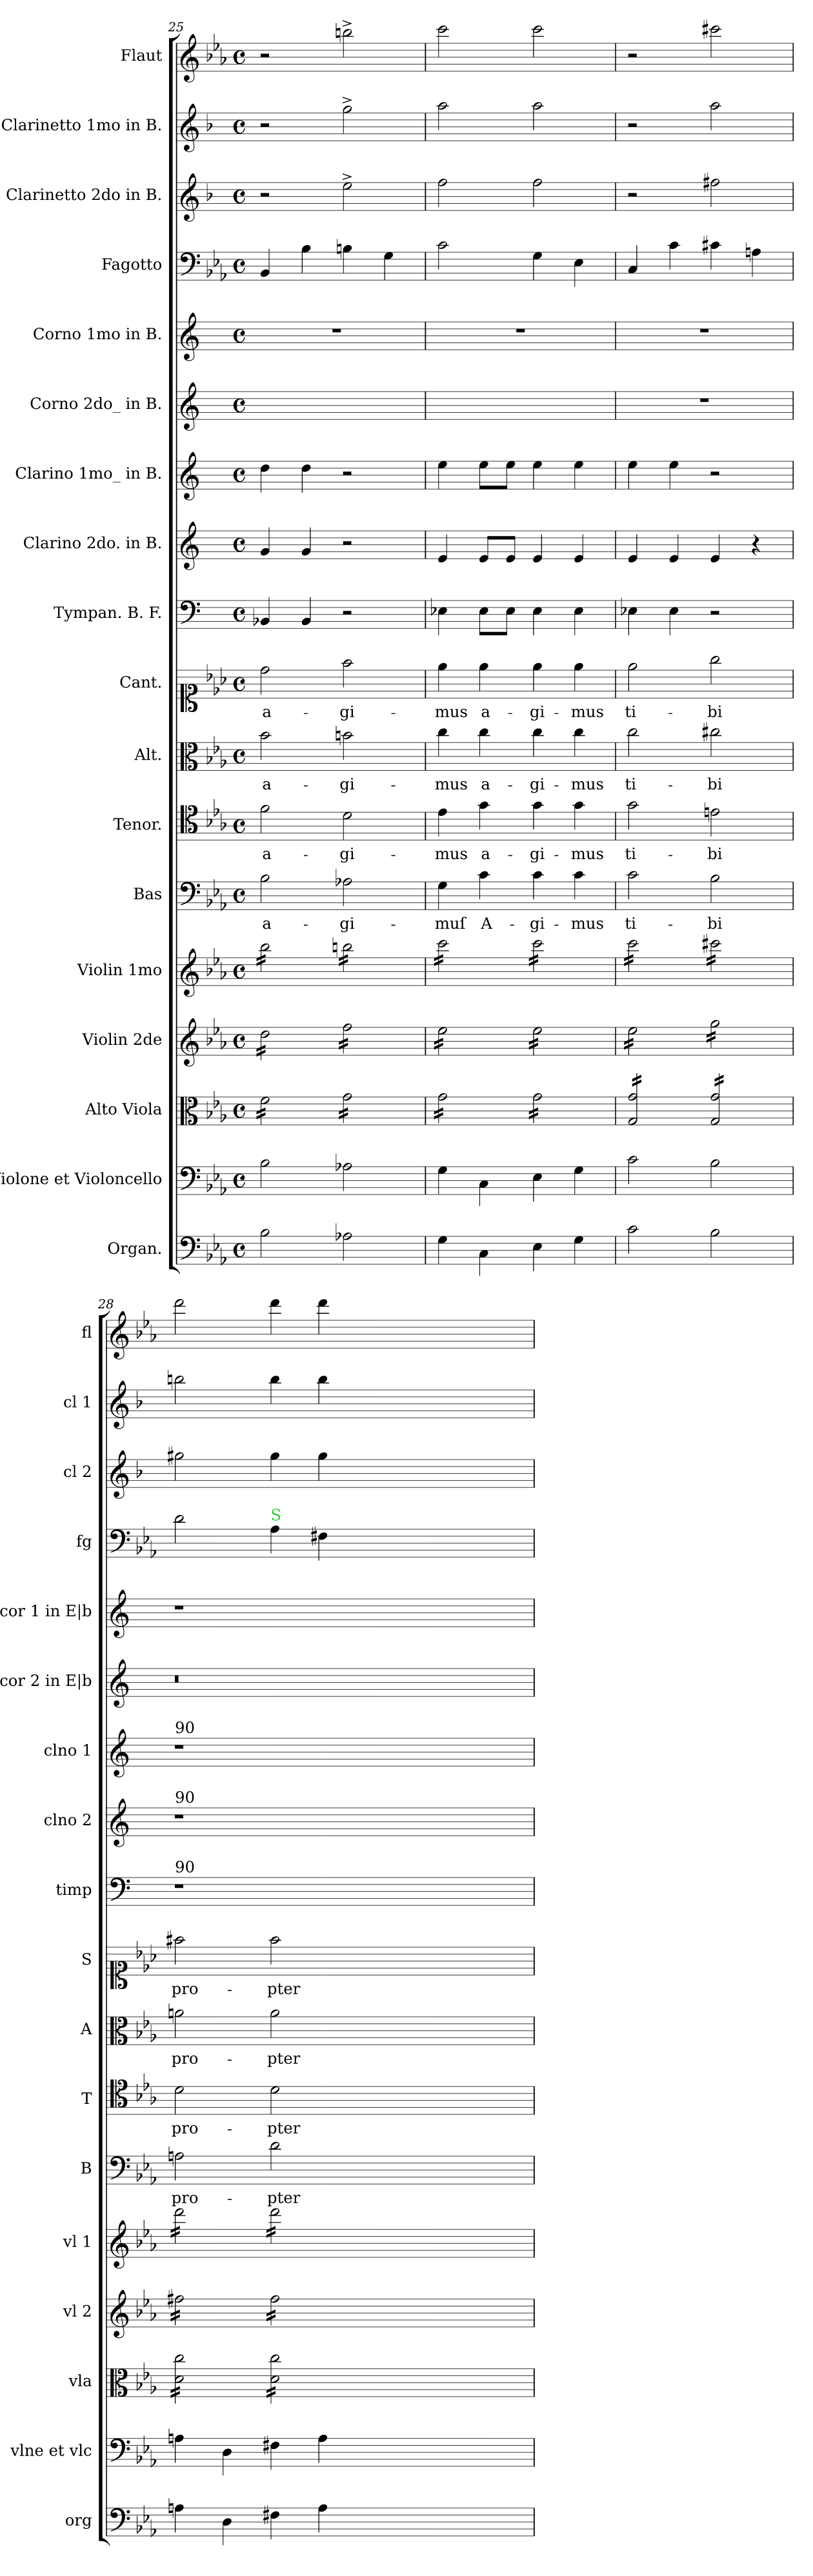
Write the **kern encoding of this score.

**kern	**kern	**kern	**kern	**kern	**kern	**text	**kern	**text	**kern	**text	**kern	**text	**kern	**kern	**kern	**kern	**kern	**kern	**kern	**kern	**kern
*part18	*part17	*part16	*part15	*part14	*part13	*part13	*part12	*part12	*part11	*part11	*part10	*part10	*part9	*part8	*part7	*part6	*part5	*part4	*part3	*part2	*part1
*staff18	*staff17	*staff16	*staff15	*staff14	*staff13	*staff13	*staff12	*staff12	*staff11	*staff11	*staff10	*staff10	*staff9	*staff8	*staff7	*staff6	*staff5	*staff4	*staff3	*staff2	*staff1
*I"Organ.	*I"Violone et Violoncello	*I"Alto Viola	*I"Violin 2de	*I"Violin 1mo	*I"Bas	*	*I"Tenor.	*	*I"Alt.	*	*I"Cant.	*	*I"Tympan. B. F.	*I"Clarino 2do. in B.	*I"Clarino 1mo_ in B.	*I"Corno 2do_ in B.	*I"Corno 1mo in B.	*I"Fagotto	*I"Clarinetto 2do in B.	*I"Clarinetto 1mo in B.	*I"Flaut
*I'org	*I'vlne et vlc	*I'vla	*I'vl 2	*I'vl 1	*I'B	*	*I'T	*	*I'A	*	*I'S	*	*I'timp	*I'clno 2	*I'clno 1	*I'cor 2 in E|b	*I'cor 1 in E|b	*I'fg	*I'cl 2	*I'cl 1	*I'fl
*clefF4	*clefF4	*clefC3	*clefG2	*clefG2	*clefF4	*	*clefC4	*	*clefC3	*	*clefC1	*	*clefF4	*clefG2	*clefG2	*clefG2	*clefG2	*clefF4	*clefG2	*clefG2	*clefG2
*	*	*	*	*	*	*	*	*	*	*	*	*	*	*ITrd-2c-3	*ITrd-2c-3	*ITrd5c9	*ITrd5c9	*	*ITrd1c2	*ITrd1c2	*
*k[b-e-a-]	*k[b-e-a-]	*k[b-e-a-]	*k[b-e-a-]	*k[b-e-a-]	*k[b-e-a-]	*	*k[b-e-a-]	*	*k[b-e-a-]	*	*k[b-e-a-]	*	*	*k[b-e-a-]	*k[b-e-a-]	*k[b-e-a-]	*k[b-e-a-]	*k[b-e-a-]	*k[b-e-a-]	*k[b-e-a-]	*k[b-e-a-]
*E-:	*E-:	*E-:	*E-:	*E-:	*E-:	*	*E-:	*	*E-:	*	*E-:	*	*	*E-:	*E-:	*E-:	*E-:	*E-:	*E-:	*E-:	*E-:
*M4/4	*M4/4	*M4/4	*M4/4	*M4/4	*M4/4	*	*M4/4	*	*M4/4	*	*M4/4	*	*M4/4	*M4/4	*M4/4	*M4/4	*M4/4	*M4/4	*M4/4	*M4/4	*M4/4
*met(c)	*met(c)	*met(c)	*met(c)	*met(c)	*met(c)	*	*met(c)	*	*met(c)	*	*met(c)	*	*met(c)	*met(c)	*met(c)	*met(c)	*met(c)	*met(c)	*met(c)	*met(c)	*met(c)
=25	=25	=25	=25	=25	=25	=25	=25	=25	=25	=25	=25	=25	=25	=25	=25	=25	=25	=25	=25	=25	=25
*	*	*tremolo	*	*	*	*	*	*	*	*	*	*	*	*	*	*	*	*	*	*	*
*	*	*	*tremolo	*	*	*	*	*	*	*	*	*	*	*	*	*	*	*	*	*	*
*	*	*	*	*tremolo	*	*	*	*	*	*	*	*	*	*	*	*	*	*	*	*	*
2B-\	2B-\	16f\LL	16dd\LL	16bb-\LL	2B-\	a-	2f\	a-	2b-\	a-	2dd\	a-	4BB-X/	4b-/	4ff\	1ryy	1r	4BB-/	2r	2r	2r
.	.	16f\	16dd\	16bb-\	.	.	.	.	.	.	.	.	.	.	.	.	.	.	.	.	.
.	.	16f\	16dd\	16bb-\	.	.	.	.	.	.	.	.	.	.	.	.	.	.	.	.	.
.	.	16f\	16dd\	16bb-\	.	.	.	.	.	.	.	.	.	.	.	.	.	.	.	.	.
.	.	16f\	16dd\	16bb-\	.	.	.	.	.	.	.	.	4BB-/	4b-/	4ff\	.	.	4B-\	.	.	.
.	.	16f\	16dd\	16bb-\	.	.	.	.	.	.	.	.	.	.	.	.	.	.	.	.	.
.	.	16f\	16dd\	16bb-\	.	.	.	.	.	.	.	.	.	.	.	.	.	.	.	.	.
.	.	16f\JJ	16dd\JJ	16bb-\JJ	.	.	.	.	.	.	.	.	.	.	.	.	.	.	.	.	.
2A-X\	2A-X\	16g\LL	16ff\LL	16bbn\LL	2A-X\	-gi-	2d\	-gi-	2bn\	-gi-	2ff\	-gi-	2r	2r	2r	.	.	4Bn\	2dd^\	2ff^\	2bbn^\
.	.	16g\	16ff\	16bbn\	.	.	.	.	.	.	.	.	.	.	.	.	.	.	.	.	.
.	.	16g\	16ff\	16bbn\	.	.	.	.	.	.	.	.	.	.	.	.	.	.	.	.	.
.	.	16g\	16ff\	16bbn\	.	.	.	.	.	.	.	.	.	.	.	.	.	.	.	.	.
.	.	16g\	16ff\	16bbn\	.	.	.	.	.	.	.	.	.	.	.	.	.	4G\	.	.	.
.	.	16g\	16ff\	16bbn\	.	.	.	.	.	.	.	.	.	.	.	.	.	.	.	.	.
.	.	16g\	16ff\	16bbn\	.	.	.	.	.	.	.	.	.	.	.	.	.	.	.	.	.
.	.	16g\JJ	16ff\JJ	16bbn\JJ	.	.	.	.	.	.	.	.	.	.	.	.	.	.	.	.	.
=26	=26	=26	=26	=26	=26	=26	=26	=26	=26	=26	=26	=26	=26	=26	=26	=26	=26	=26	=26	=26	=26
4G\	4G\	16g\LL	16ee-\LL	16ccc\LL	4G\	-muſ	4e-\	-mus	4cc\	-mus	4ee-\	-mus	4E-X\	4g/	4gg\	1ryy	1r	2c\	2ee-\	2gg\	2ccc\
.	.	16g\	16ee-\	16ccc\	.	.	.	.	.	.	.	.	.	.	.	.	.	.	.	.	.
.	.	16g\	16ee-\	16ccc\	.	.	.	.	.	.	.	.	.	.	.	.	.	.	.	.	.
.	.	16g\	16ee-\	16ccc\	.	.	.	.	.	.	.	.	.	.	.	.	.	.	.	.	.
4C\	4C\	16g\	16ee-\	16ccc\	4c\	A-	4g\	a-	4cc\	a-	4ee-\	a-	8E-\L	8g/L	8gg\L	.	.	.	.	.	.
.	.	16g\	16ee-\	16ccc\	.	.	.	.	.	.	.	.	.	.	.	.	.	.	.	.	.
.	.	16g\	16ee-\	16ccc\	.	.	.	.	.	.	.	.	8E-\J	8g/J	8gg\J	.	.	.	.	.	.
.	.	16g\JJ	16ee-\JJ	16ccc\JJ	.	.	.	.	.	.	.	.	.	.	.	.	.	.	.	.	.
4E-\	4E-\	16g\LL	16ee-\LL	16ccc\LL	4c\	-gi-	4g\	-gi-	4cc\	-gi-	4ee-\	-gi-	4E-\	4g/	4gg\	.	.	4G\	2ee-\	2gg\	2ccc\
.	.	16g\	16ee-\	16ccc\	.	.	.	.	.	.	.	.	.	.	.	.	.	.	.	.	.
.	.	16g\	16ee-\	16ccc\	.	.	.	.	.	.	.	.	.	.	.	.	.	.	.	.	.
.	.	16g\	16ee-\	16ccc\	.	.	.	.	.	.	.	.	.	.	.	.	.	.	.	.	.
4G\	4G\	16g\	16ee-\	16ccc\	4c\	-mus	4g\	-mus	4cc\	-mus	4ee-\	-mus	4E-\	4g/	4gg\	.	.	4E-\	.	.	.
.	.	16g\	16ee-\	16ccc\	.	.	.	.	.	.	.	.	.	.	.	.	.	.	.	.	.
.	.	16g\	16ee-\	16ccc\	.	.	.	.	.	.	.	.	.	.	.	.	.	.	.	.	.
.	.	16g\JJ	16ee-\JJ	16ccc\JJ	.	.	.	.	.	.	.	.	.	.	.	.	.	.	.	.	.
=27	=27	=27	=27	=27	=27	=27	=27	=27	=27	=27	=27	=27	=27	=27	=27	=27	=27	=27	=27	=27	=27
2c\	2c\	16G/ 16g/LL	16ee-\LL	16ccc\LL	2c\	ti-	2g\	ti-	2cc\	ti-	2ee-\	ti-	4E-X\	4g/	4gg\	1r	1r	4C/	2r	2r	2r
.	.	16G/ 16g/	16ee-\	16ccc\	.	.	.	.	.	.	.	.	.	.	.	.	.	.	.	.	.
.	.	16G/ 16g/	16ee-\	16ccc\	.	.	.	.	.	.	.	.	.	.	.	.	.	.	.	.	.
.	.	16G/ 16g/	16ee-\	16ccc\	.	.	.	.	.	.	.	.	.	.	.	.	.	.	.	.	.
.	.	16G/ 16g/	16ee-\	16ccc\	.	.	.	.	.	.	.	.	4E-\	4g/	4gg\	.	.	4c\	.	.	.
.	.	16G/ 16g/	16ee-\	16ccc\	.	.	.	.	.	.	.	.	.	.	.	.	.	.	.	.	.
.	.	16G/ 16g/	16ee-\	16ccc\	.	.	.	.	.	.	.	.	.	.	.	.	.	.	.	.	.
.	.	16G/ 16g/JJ	16ee-\JJ	16ccc\JJ	.	.	.	.	.	.	.	.	.	.	.	.	.	.	.	.	.
2B-\	2B-\	16G/ 16g/LL	16gg\LL	16ccc#X\LL	2B-\	-bi	2en\	-bi	2cc#X\	-bi	2gg\	-bi	2r	4g/	2r	.	.	4c#X\	2een\	2gg\	2ccc#X\
.	.	16G/ 16g/	16gg\	16ccc#X\	.	.	.	.	.	.	.	.	.	.	.	.	.	.	.	.	.
.	.	16G/ 16g/	16gg\	16ccc#X\	.	.	.	.	.	.	.	.	.	.	.	.	.	.	.	.	.
.	.	16G/ 16g/	16gg\	16ccc#X\	.	.	.	.	.	.	.	.	.	.	.	.	.	.	.	.	.
.	.	16G/ 16g/	16gg\	16ccc#X\	.	.	.	.	.	.	.	.	.	4r	.	.	.	4An\	.	.	.
.	.	16G/ 16g/	16gg\	16ccc#X\	.	.	.	.	.	.	.	.	.	.	.	.	.	.	.	.	.
.	.	16G/ 16g/	16gg\	16ccc#X\	.	.	.	.	.	.	.	.	.	.	.	.	.	.	.	.	.
.	.	16G/ 16g/JJ	16gg\JJ	16ccc#X\JJ	.	.	.	.	.	.	.	.	.	.	.	.	.	.	.	.	.
=28	=28	=28	=28	=28	=28	=28	=28	=28	=28	=28	=28	=28	=28	=28	=28	=28	=28	=28	=28	=28	=28
!	!	!	!	!	!	!	!	!	!	!	!	!	!	!	!LO:TX:a:t=90	!	!	!	!	!	!
!	!	!	!	!	!	!	!	!	!	!	!	!	!	!LO:TX:a:t=90	!	!	!	!	!	!	!
!	!	!	!	!	!	!	!	!	!	!	!	!	!LO:TX:a:t=90	!	!	!	!	!	!	!	!
4An\	4An\	16d\ 16cc\LL	16ff#X\LL	16ddd\LL	2An\	pro-	2d\	pro-	2an\	pro-	2ff#X\	pro-	1r	1r	1r	0.r	1r	2d\	2ff#X\	2aan\	2ddd\
.	.	16d\ 16cc\	16ff#X\	16ddd\	.	.	.	.	.	.	.	.	.	.	.	.	.	.	.	.	.
.	.	16d\ 16cc\	16ff#X\	16ddd\	.	.	.	.	.	.	.	.	.	.	.	.	.	.	.	.	.
.	.	16d\ 16cc\	16ff#X\	16ddd\	.	.	.	.	.	.	.	.	.	.	.	.	.	.	.	.	.
4D\	4D\	16d\ 16cc\	16ff#X\	16ddd\	.	.	.	.	.	.	.	.	.	.	.	.	.	.	.	.	.
.	.	16d\ 16cc\	16ff#X\	16ddd\	.	.	.	.	.	.	.	.	.	.	.	.	.	.	.	.	.
.	.	16d\ 16cc\	16ff#X\	16ddd\	.	.	.	.	.	.	.	.	.	.	.	.	.	.	.	.	.
.	.	16d\ 16cc\JJ	16ff#X\JJ	16ddd\JJ	.	.	.	.	.	.	.	.	.	.	.	.	.	.	.	.	.
!	!	!	!	!	!	!	!	!	!	!	!	!	!	!	!	!	!	!LO:TX:a:color=limegreen:t=S	!	!	!
4F#X\	4F#X\	16d\ 16cc\LL	16ff#\LL	16ddd\LL	2d\	-pter	2d\	-pter	2a\	-pter	2ff#\	-pter	.	.	.	.	.	4A-\	4ff#\	4aa\	4ddd\
.	.	16d\ 16cc\	16ff#\	16ddd\	.	.	.	.	.	.	.	.	.	.	.	.	.	.	.	.	.
.	.	16d\ 16cc\	16ff#\	16ddd\	.	.	.	.	.	.	.	.	.	.	.	.	.	.	.	.	.
.	.	16d\ 16cc\	16ff#\	16ddd\	.	.	.	.	.	.	.	.	.	.	.	.	.	.	.	.	.
4A\	4A\	16d\ 16cc\	16ff#\	16ddd\	.	.	.	.	.	.	.	.	.	.	.	.	.	4F#X\	4ff#\	4aa\	4ddd\
.	.	16d\ 16cc\	16ff#\	16ddd\	.	.	.	.	.	.	.	.	.	.	.	.	.	.	.	.	.
.	.	16d\ 16cc\	16ff#\	16ddd\	.	.	.	.	.	.	.	.	.	.	.	.	.	.	.	.	.
.	.	16d\ 16cc\JJ	16ff#\JJ	16ddd\JJ	.	.	.	.	.	.	.	.	.	.	.	.	.	.	.	.	.
*	*	*	*	*Xtremolo	*	*	*	*	*	*	*	*	*	*	*	*	*	*	*	*	*
*	*	*	*Xtremolo	*	*	*	*	*	*	*	*	*	*	*	*	*	*	*	*	*	*
*	*	*Xtremolo	*	*	*	*	*	*	*	*	*	*	*	*	*	*	*	*	*	*	*
0ryy	0ryy	0ryy	0ryy	0ryy	0ryy	.	0ryy	.	0ryy	.	0ryy	.	0ryy	0ryy	0ryy	.	0ryy	0ryy	0ryy	0ryy	0ryy
=	=	=	=	=	=	=	=	=	=	=	=	=	=	=	=	=	=	=	=	=	=
*-	*-	*-	*-	*-	*-	*-	*-	*-	*-	*-	*-	*-	*-	*-	*-	*-	*-	*-	*-	*-	*-
